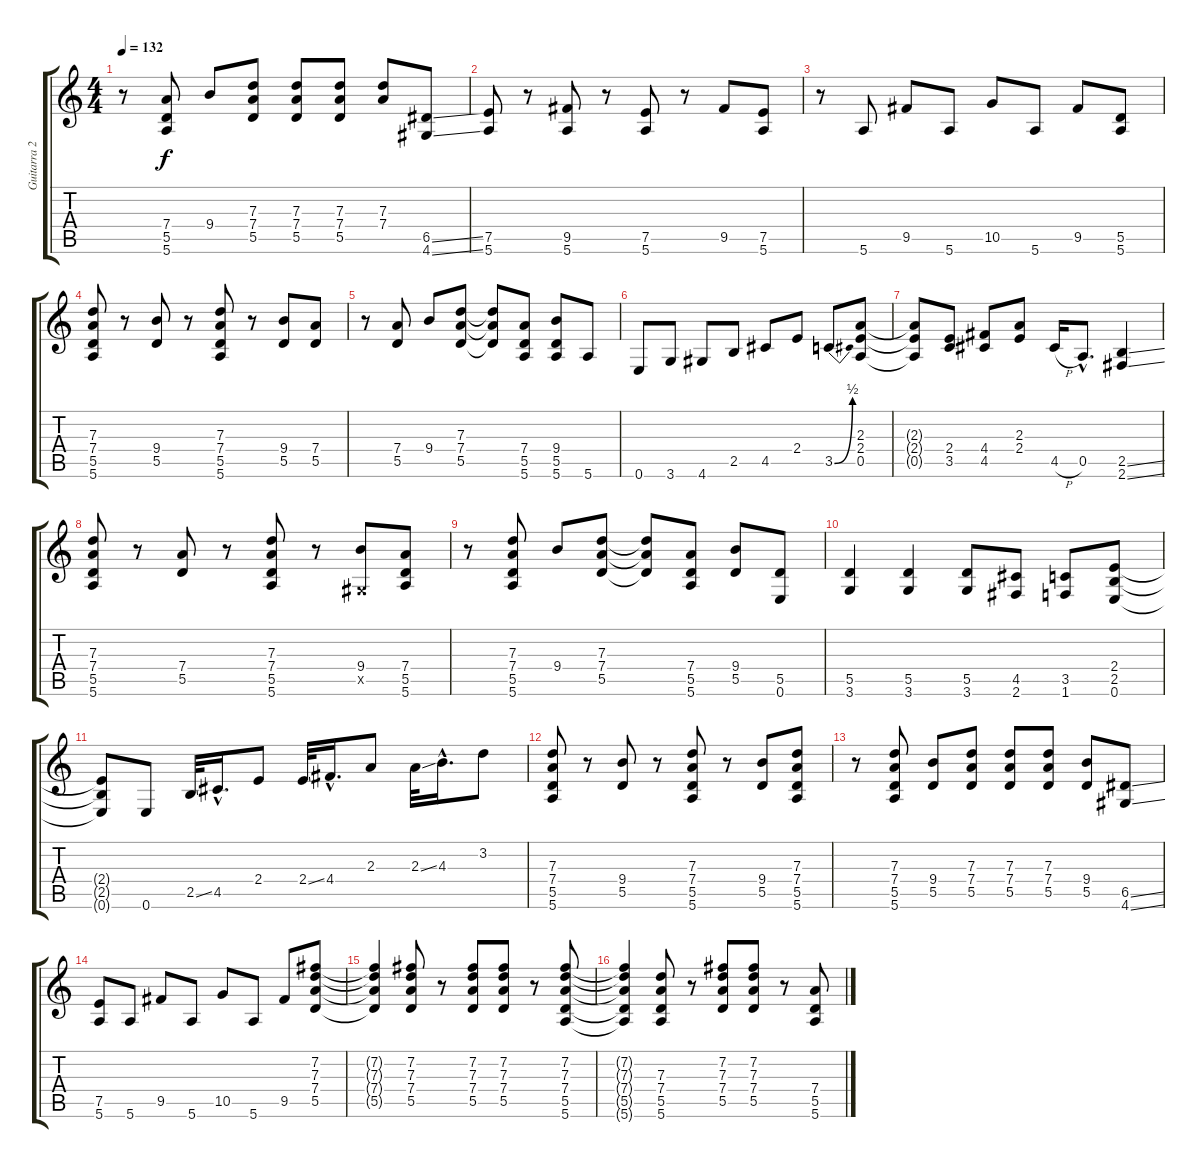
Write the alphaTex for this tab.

\track ("Guitarra 2" "Guitarra 2") {instrument overdrivenguitar}
\staff {score tabs}
\tuning (E4 B3 G3 D3 A2 E2) {hide}
\ts (4 4)
\tempo 132
\clef g2
\ks c
r.8{dy f} (7.4 5.5 5.6).8 9.4.8 (7.3 7.4 5.5).8 (7.3 7.4 5.5).8 (7.3 7.4 5.5).8 (7.3 7.4).8 (6.5{ss} 4.6{ss}).8 |
(7.5 5.6).8 r.8 (9.5 5.6).8 r.8 (7.5 5.6).8 r.8 9.5.8 (7.5 5.6).8 |
r.8 5.6.8 9.5.8 5.6.8 10.5.8 5.6.8 9.5.8 (5.5 5.6).8 |
(7.3 7.4 5.5 5.6).8 r.8 (9.4 5.5).8 r.8 (7.3 7.4 5.5 5.6).8 r.8 (9.4 5.5).8 (7.4 5.5).8 |
r.8 (7.4 5.5).8 9.4.8 (7.3 7.4 5.5).8 (7.3{t} 7.4{t} 5.5{t}).8 (7.4 5.5 5.6).8 (9.4 5.5 5.6).8 5.6.8 |
0.6.8 3.6.8 4.6.8 2.5.8 4.5.8 2.4.8 3.5{be (bend 0 0 60 2)}.8 (2.3 2.4 0.5).8 |
(2.3{t} 2.4{t} 0.5{t}).8 (2.4 3.5).8 (4.4 4.5).8 (2.3 2.4).8 4.5{h}.16 0.5{hac}.8{d} (2.5{ss} 2.6{ss}).4 |
(7.3 7.4 5.5 5.6).8 r.8 (7.4 5.5).8 r.8 (7.3 7.4 5.5 5.6).8 r.8 (9.4 -1.5{x}).8 (7.4 5.5 5.6).8 |
r.8 (7.3 7.4 5.5 5.6).8 9.4.8 (7.3 7.4 5.5).8 (7.3{t} 7.4{t} 5.5{t}).8 (7.4 5.5 5.6).8 (9.4 5.5).8 (5.5 0.6).8 |
(5.5 3.6).4 (5.5 3.6).4 (5.5 3.6).8 (4.5 2.6).8 (3.5 1.6).8 (2.4 2.5 0.6).8 |
(2.4{t} 2.5{t} 0.6{t}).8 0.6.8 2.5{ss}.32 4.5{hac}.16{d} 2.4.8 2.4{ss}.32 4.4{hac}.16{d} 2.3.8 2.3{ss}.32 4.3{hac}.16{d} 3.2.8 |
(7.3 7.4 5.5 5.6).8 r.8 (9.4 5.5).8 r.8 (7.3 7.4 5.5 5.6).8 r.8 (9.4 5.5).8 (7.3 7.4 5.5 5.6).8 |
r.8 (7.3 7.4 5.5 5.6).8 (9.4 5.5).8 (7.3 7.4 5.5).8 (7.3 7.4 5.5).8 (7.3 7.4 5.5).8 (9.4 5.5).8 (6.5{ss} 4.6{ss}).8 |
(7.5 5.6).8 5.6.8 9.5.8 5.6.8 10.5.8 5.6.8 9.5.8 (7.2 7.3 7.4 5.5).8 |
(7.2{t} 7.3{t} 7.4{t} 5.5{t}).4 (7.2 7.3 7.4 5.5).8 r.8 (7.2 7.3 7.4 5.5).8 (7.2 7.3 7.4 5.5).8 r.8 (7.2 7.3 7.4 5.5 5.6).8 |
(7.2{t} 7.3{t} 7.4{t} 5.5{t} 5.6{t}).4 (7.3 7.4 5.5 5.6).8 r.8 (7.2 7.3 7.4 5.5).8 (7.2 7.3 7.4 5.5).8 r.8 (7.4 5.5 5.6).8
